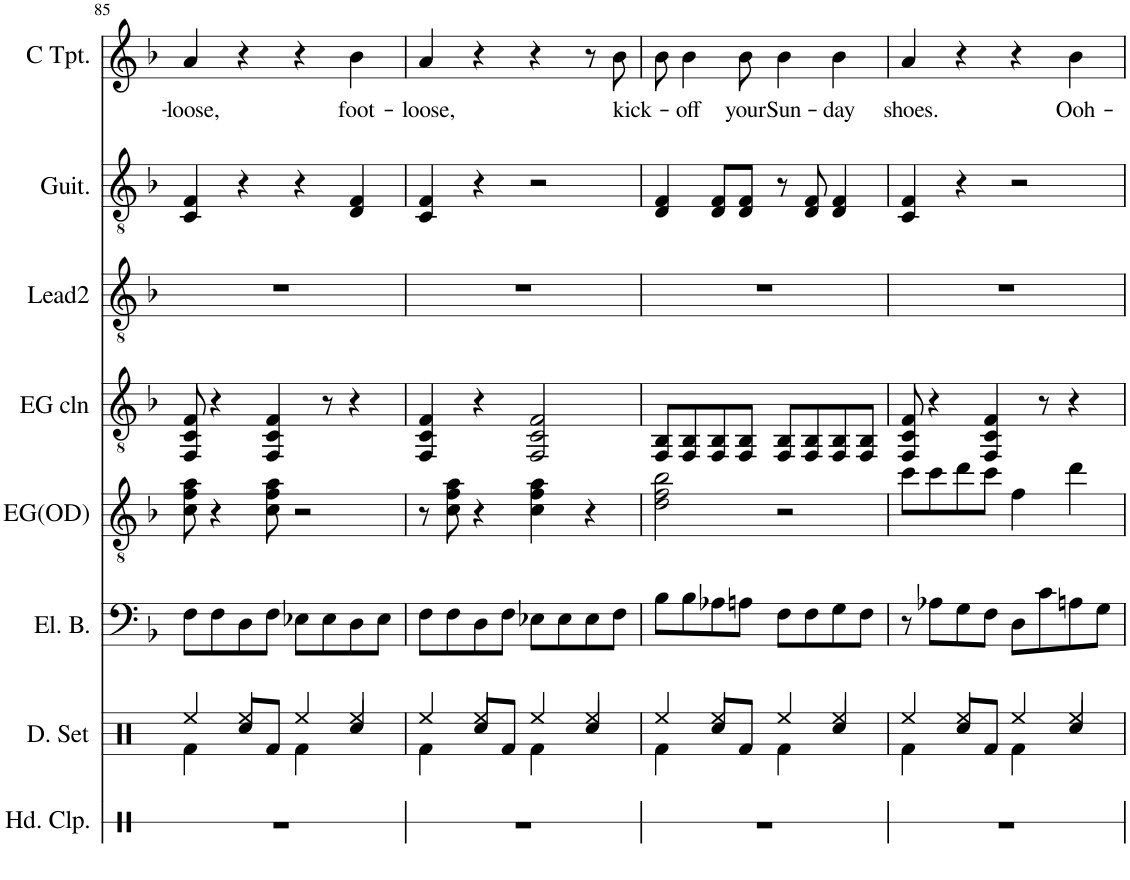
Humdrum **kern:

**kern	**kern	**kern	**kern	**kern	**kern	**kern	**kern	**text
*part8	*part7	*part6	*part5	*part4	*part3	*part2	*part1	*part1
*staff8	*staff7	*staff6	*staff5	*staff4	*staff3	*staff2	*staff1	*staff1
*I"Hand Clap	*I"Drumset	*I"Electric Bass	*I"Electric Guitar	*I"Electric Guitar	*I"Electric Guitar	*I"Acoustic Guitar	*I"C Trumpet	*
*I'Hd. Clp.	*I'D. Set	*I'El. B.	*	*	*	*I'Guit.	*I'C Tpt.	*
!!LO:PB:g=z
*clefX	*clefX	*clefF4	*clefGv2	*clefGv2	*clefGv2	*clefGv2	*clefG2	*
*	*	*Trd7c12	*	*	*	*	*	*
*k[]	*k[]	*k[b-]	*k[b-]	*k[b-]	*k[b-]	*k[b-]	*k[b-]	*
*M4/4	*M4/4	*M4/4	*M4/4	*M4/4	*M4/4	*M4/4	*M4/4	*
=85	=85	=85	=85	=85	=85	=85	=85	=85
*	*^	*	*	*	*	*	*	*
!	!	!	!	!	!	!	!	!	!LO:LY:b
1r	4Ree/	4Rf\	8F\L	8c\ 8f\ 8a\	8FF/ 8C/ 8F/	1r	4C/ 4F/	4a/	-loose,
.	.	.	8F\	4r	4r	.	.	.	.
.	4Ree/	8Rcc/L	8D\	.	.	.	4r	4r	.
.	.	8Rf/J	8F\J	8c\ 8f\ 8a\	4FF/ 4C/ 4F/	.	.	.	.
.	4Ree/	4Rf\	8E-X\L	2r	.	.	4r	4r	.
.	.	.	8E-\	.	8r	.	.	.	.
!	!	!	!	!	!	!	!	!	!LO:LY:b
.	4Ree/	4Rcc/	8D\	.	4r	.	4D/ 4F/	4b-\	foot-
.	.	.	8E-\J	.	.	.	.	.	.
=86	=86	=86	=86	=86	=86	=86	=86	=86	=86
!	!	!	!	!	!	!	!	!	!LO:LY:b
1r	4Ree/	4Rf\	8F\L	8r	4FF/ 4C/ 4F/	1r	4C/ 4F/	4a/	-loose,
.	.	.	8F\	8c\ 8f\ 8a\	.	.	.	.	.
.	4Ree/	8Rcc/L	8D\	4r	4r	.	4r	4r	.
.	.	8Rf/J	8F\J	.	.	.	.	.	.
.	4Ree/	4Rf\	8E-X\L	4c\ 4f\ 4a\	2FF/ 2C/ 2F/	.	2r	4r	.
.	.	.	8E-\	.	.	.	.	.	.
.	4Ree/	4Rcc/	8E-\	4r	.	.	.	8r	.
!	!	!	!	!	!	!	!	!	!LO:LY:b
.	.	.	8F\J	.	.	.	.	8b-\	kick-
=87	=87	=87	=87	=87	=87	=87	=87	=87	=87
1r	4Ree/	4Rf\	8B-\L	2d\ 2f\ 2b-\	8FF/ 8BB-/L	1r	4D/ 4F/	8b-\	.
!	!	!	!	!	!	!	!	!	!LO:LY:b
.	.	.	8B-\	.	8FF/ 8BB-/	.	.	4b-\	-off
.	4Ree/	8Rcc/L	8A-X\	.	8FF/ 8BB-/	.	8D/ 8F/L	.	.
!	!	!	!	!	!	!	!	!	!LO:LY:b
.	.	8Rf/J	8An\J	.	8FF/ 8BB-/J	.	8D/ 8F/J	8b-\	your
!	!	!	!	!	!	!	!	!	!LO:LY:b
.	4Ree/	4Rf\	8F\L	2r	8FF/ 8BB-/L	.	8r	4b-\	Sun-
.	.	.	8F\	.	8FF/ 8BB-/	.	8D/ 8F/	.	.
!	!	!	!	!	!	!	!	!	!LO:LY:b
.	4Ree/	4Rcc/	8G\	.	8FF/ 8BB-/	.	4D/ 4F/	4b-\	-day
.	.	.	8F\J	.	8FF/ 8BB-/J	.	.	.	.
=88	=88	=88	=88	=88	=88	=88	=88	=88	=88
!	!	!	!	!	!	!	!	!	!LO:LY:b
1r	4Ree/	4Rf\	8r	8cc\L	8FF/ 8C/ 8F/	1r	4C/ 4F/	4a/	shoes.
.	.	.	8A-X\L	8cc\	4r	.	.	.	.
.	4Ree/	8Rcc/L	8G\	8dd\	.	.	4r	4r	.
.	.	8Rf/J	8F\J	8cc\J	4FF/ 4C/ 4F/	.	.	.	.
.	4Ree/	4Rf\	8D\L	4f\	.	.	2r	4r	.
.	.	.	8c\	.	8r	.	.	.	.
!	!	!	!	!	!	!	!	!	!LO:LY:b
.	4Ree/	4Rcc/	8An\	4dd\	4r	.	.	4b-\	Ooh-
.	.	.	8G\J	.	.	.	.	.	.
*	*v	*v	*	*	*	*	*	*	*
=	=	=	=	=	=	=	=	=
*-	*-	*-	*-	*-	*-	*-	*-	*-
